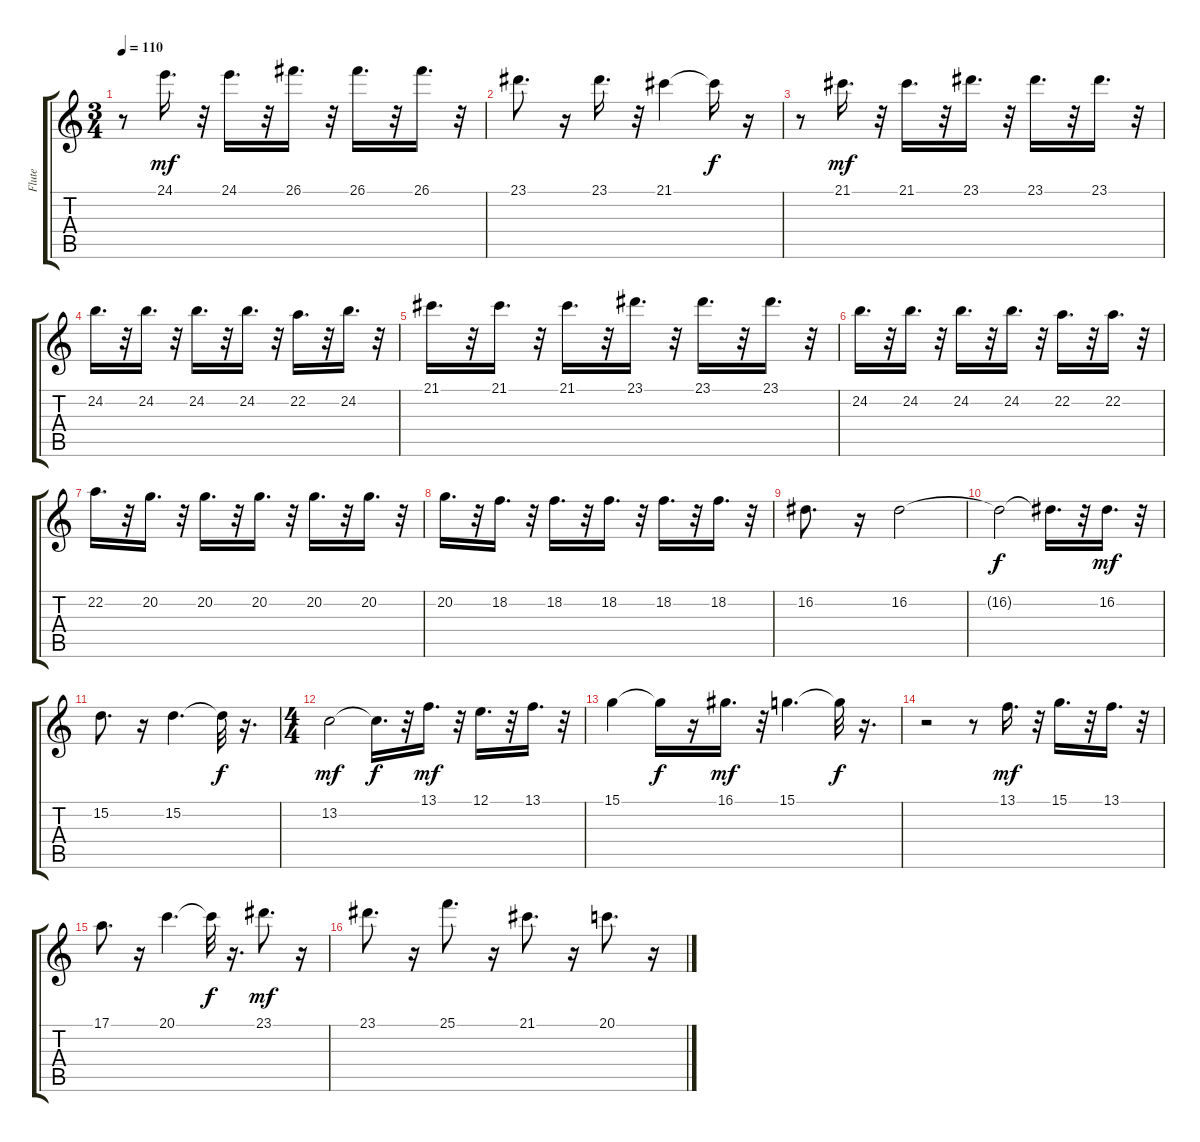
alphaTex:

\track ("Flute" "Flute") {instrument flute}
\staff {score tabs}
\tuning (E4 B3 G3 D3 A2 E2) {hide}
\ts (3 4)
\tempo 110
\clef g2
\ks c
r.8{dy f} 24.1.16{d dy mf} r.32 24.1.16{d} r.32 26.1.16{d} r.32 26.1.16{d} r.32 26.1.16{d} r.32 |
23.1.8{d} r.16 23.1.16{d} r.32 21.1.4 21.1{t}.16{dy f} r.16 |
r.8 21.1.16{d dy mf} r.32 21.1.16{d} r.32 23.1.16{d} r.32 23.1.16{d} r.32 23.1.16{d} r.32 |
24.2.16{d} r.32 24.2.16{d} r.32 24.2.16{d} r.32 24.2.16{d} r.32 22.2.16{d} r.32 24.2.16{d} r.32 |
21.1.16{d} r.32 21.1.16{d} r.32 21.1.16{d} r.32 23.1.16{d} r.32 23.1.16{d} r.32 23.1.16{d} r.32 |
24.2.16{d} r.32 24.2.16{d} r.32 24.2.16{d} r.32 24.2.16{d} r.32 22.2.16{d} r.32 22.2.16{d} r.32 |
22.2.16{d} r.32 20.2.16{d} r.32 20.2.16{d} r.32 20.2.16{d} r.32 20.2.16{d} r.32 20.2.16{d} r.32 |
20.2.16{d} r.32 18.2.16{d} r.32 18.2.16{d} r.32 18.2.16{d} r.32 18.2.16{d} r.32 18.2.16{d} r.32 |
16.2.8{d} r.16 16.2.2 |
16.2{t}.2{dy f} 16.2{t}.16{d} r.32 16.2.16{d dy mf} r.32 |
15.2.8{d} r.16 15.2.4{d} 15.2{t}.32{dy f} r.16{d} |
\ts (4 4)
13.2.2{dy mf} 13.2{t}.16{d dy f} r.32 13.1.16{d dy mf} r.32 12.1.16{d} r.32 13.1.16{d} r.32 |
15.1.4 15.1{t}.16{dy f} r.16 16.1.16{d dy mf} r.32 15.1.4{d} 15.1{t}.32{dy f} r.16{d} |
r.2 r.8 13.1.16{d dy mf} r.32 15.1.16{d} r.32 13.1.16{d} r.32 |
17.1.8{d} r.16 20.1.4{d} 20.1{t}.32{dy f} r.16{d} 23.1.8{d dy mf} r.16 |
23.1.8{d} r.16 25.1.8{d} r.16 21.1.8{d} r.16 20.1.8{d} r.16
